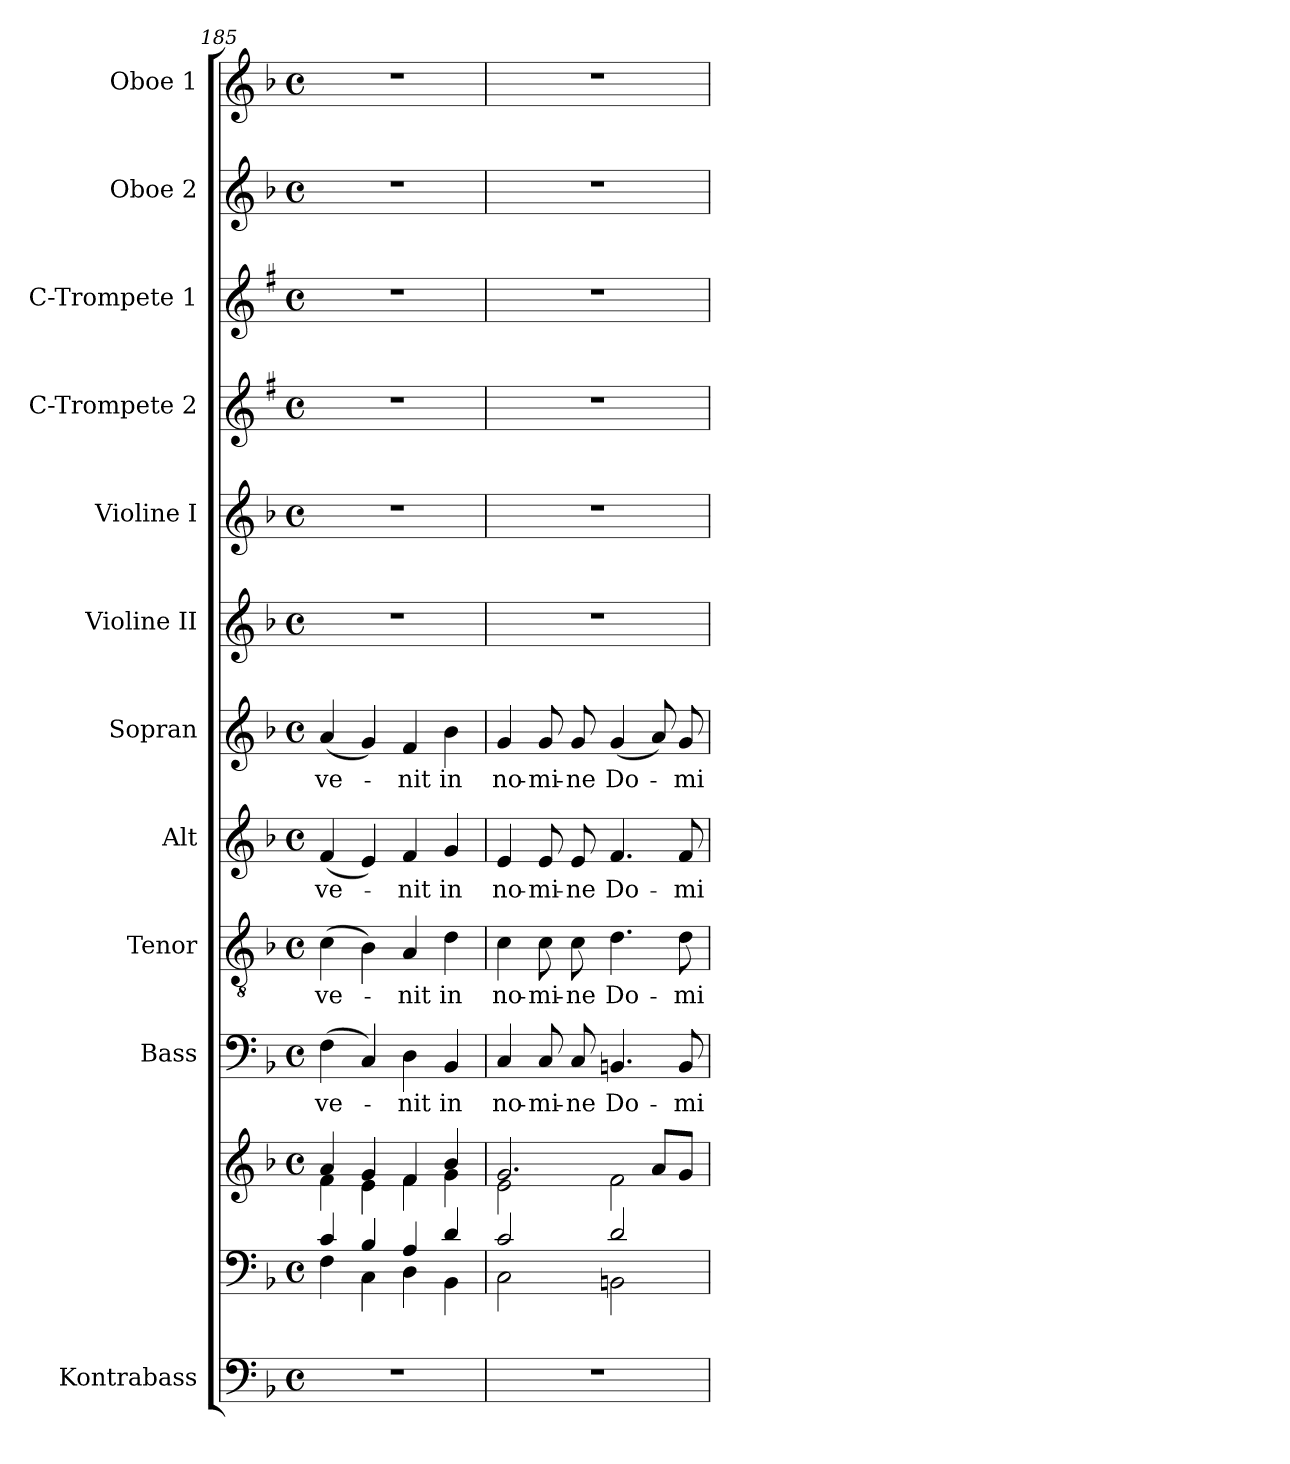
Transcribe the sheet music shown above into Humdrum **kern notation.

**kern	**kern	**kern	**kern	**text	**kern	**text	**kern	**text	**kern	**text	**kern	**kern	**kern	**kern	**kern	**kern
*part12	*part11	*part11	*part10	*part10	*part9	*part9	*part8	*part8	*part7	*part7	*part6	*part5	*part4	*part3	*part2	*part1
*staff13	*staff12	*staff11	*staff10	*staff10	*staff9	*staff9	*staff8	*staff8	*staff7	*staff7	*staff6	*staff5	*staff4	*staff3	*staff2	*staff1
*I"Kontrabass	*	*	*I"Bass	*	*I"Tenor	*	*I"Alt	*	*I"Sopran	*	*I"Violine II	*I"Violine I	*I"C-Trompete 2	*I"C-Trompete 1	*I"Oboe 2	*I"Oboe 1
*I'Kb.	*	*	*I'B.	*	*I'T.	*	*I'A.	*	*I'S.	*	*I'Vl. II	*I'Vl. I	*I'C Trp. 2	*I'C Trp. 1	*I'Ob. 2	*I'Ob. 1
*clefF4	*clefF4	*clefG2	*clefF4	*	*clefGv2	*	*clefG2	*	*clefG2	*	*clefG2	*clefG2	*clefG2	*clefG2	*clefG2	*clefG2
*ITrd7c12	*	*	*	*	*	*	*	*	*	*	*	*	*ITrd1c2	*ITrd1c2	*	*
*k[b-]	*k[b-]	*k[b-]	*k[b-]	*	*k[b-]	*	*k[b-]	*	*k[b-]	*	*k[b-]	*k[b-]	*k[b-]	*k[b-]	*k[b-]	*k[b-]
*F:	*F:	*F:	*F:	*	*F:	*	*F:	*	*F:	*	*F:	*F:	*F:	*F:	*F:	*F:
*M4/4	*M4/4	*M4/4	*M4/4	*	*M4/4	*	*M4/4	*	*M4/4	*	*M4/4	*M4/4	*M4/4	*M4/4	*M4/4	*M4/4
*met(c)	*met(c)	*met(c)	*met(c)	*	*met(c)	*	*met(c)	*	*met(c)	*	*met(c)	*met(c)	*met(c)	*met(c)	*met(c)	*met(c)
=185	=185	=185	=185	=185	=185	=185	=185	=185	=185	=185	=185	=185	=185	=185	=185	=185
*	*^	*^	*	*	*	*	*	*	*	*	*	*	*	*	*	*
!	!	!	!	!	!	!LO:LY:b	!	!LO:LY:b	!	!LO:LY:b	!	!LO:LY:b	!	!	!	!	!	!
1r	4c/	4F\	4a/	4f\	(>4F\	ve-	(>4c\	ve-	(<4f/	ve-	(<4a/	ve-	1r	1r	1r	1r	1r	1r
.	4B-/	4C\	4g/	4e\	4C/)	.	4B-\)	.	4e/)	.	4g/)	.	.	.	.	.	.	.
!	!	!	!	!	!	!LO:LY:b	!	!LO:LY:b	!	!LO:LY:b	!	!LO:LY:b	!	!	!	!	!	!
.	4A/	4D\	4f/	4f\	4D\	-nit	4A/	-nit	4f/	-nit	4f/	-nit	.	.	.	.	.	.
!	!	!	!	!	!	!LO:LY:b	!	!LO:LY:b	!	!LO:LY:b	!	!LO:LY:b	!	!	!	!	!	!
.	4d/	4BB-\	4b-/	4g\	4BB-/	in	4d\	in	4g/	in	4b-\	in	.	.	.	.	.	.
=186	=186	=186	=186	=186	=186	=186	=186	=186	=186	=186	=186	=186	=186	=186	=186	=186	=186	=186
!	!	!	!	!	!	!LO:LY:b	!	!LO:LY:b	!	!LO:LY:b	!	!LO:LY:b	!	!	!	!	!	!
1r	2c/	2C\	2.g/	2e\	4C/	no-	4c\	no-	4e/	no-	4g/	no-	1r	1r	1r	1r	1r	1r
!	!	!	!	!	!	!LO:LY:b	!	!LO:LY:b	!	!LO:LY:b	!	!LO:LY:b	!	!	!	!	!	!
.	.	.	.	.	8C/	-mi-	8c\	-mi-	8e/	-mi-	8g/	-mi-	.	.	.	.	.	.
!	!	!	!	!	!	!LO:LY:b	!	!LO:LY:b	!	!LO:LY:b	!	!LO:LY:b	!	!	!	!	!	!
.	.	.	.	.	8C/	-ne	8c\	-ne	8e/	-ne	8g/	-ne	.	.	.	.	.	.
!	!	!	!	!	!	!LO:LY:b	!	!LO:LY:b	!	!LO:LY:b	!	!LO:LY:b	!	!	!	!	!	!
.	2d/	2BBn\	.	2f\	4.BBn/	Do-	4.d\	Do-	4.f/	Do-	(<4g/	Do-	.	.	.	.	.	.
.	.	.	8a/L	.	.	.	.	.	.	.	8a/)	.	.	.	.	.	.	.
!	!	!	!	!	!	!LO:LY:b	!	!LO:LY:b	!	!LO:LY:b	!	!LO:LY:b	!	!	!	!	!	!
.	.	.	8g/J	.	8BB/	-mi-	8d\	-mi-	8f/	-mi-	8g/	-mi-	.	.	.	.	.	.
*	*v	*v	*	*	*	*	*	*	*	*	*	*	*	*	*	*	*	*
*	*	*v	*v	*	*	*	*	*	*	*	*	*	*	*	*	*	*
=	=	=	=	=	=	=	=	=	=	=	=	=	=	=	=	=
*-	*-	*-	*-	*-	*-	*-	*-	*-	*-	*-	*-	*-	*-	*-	*-	*-
